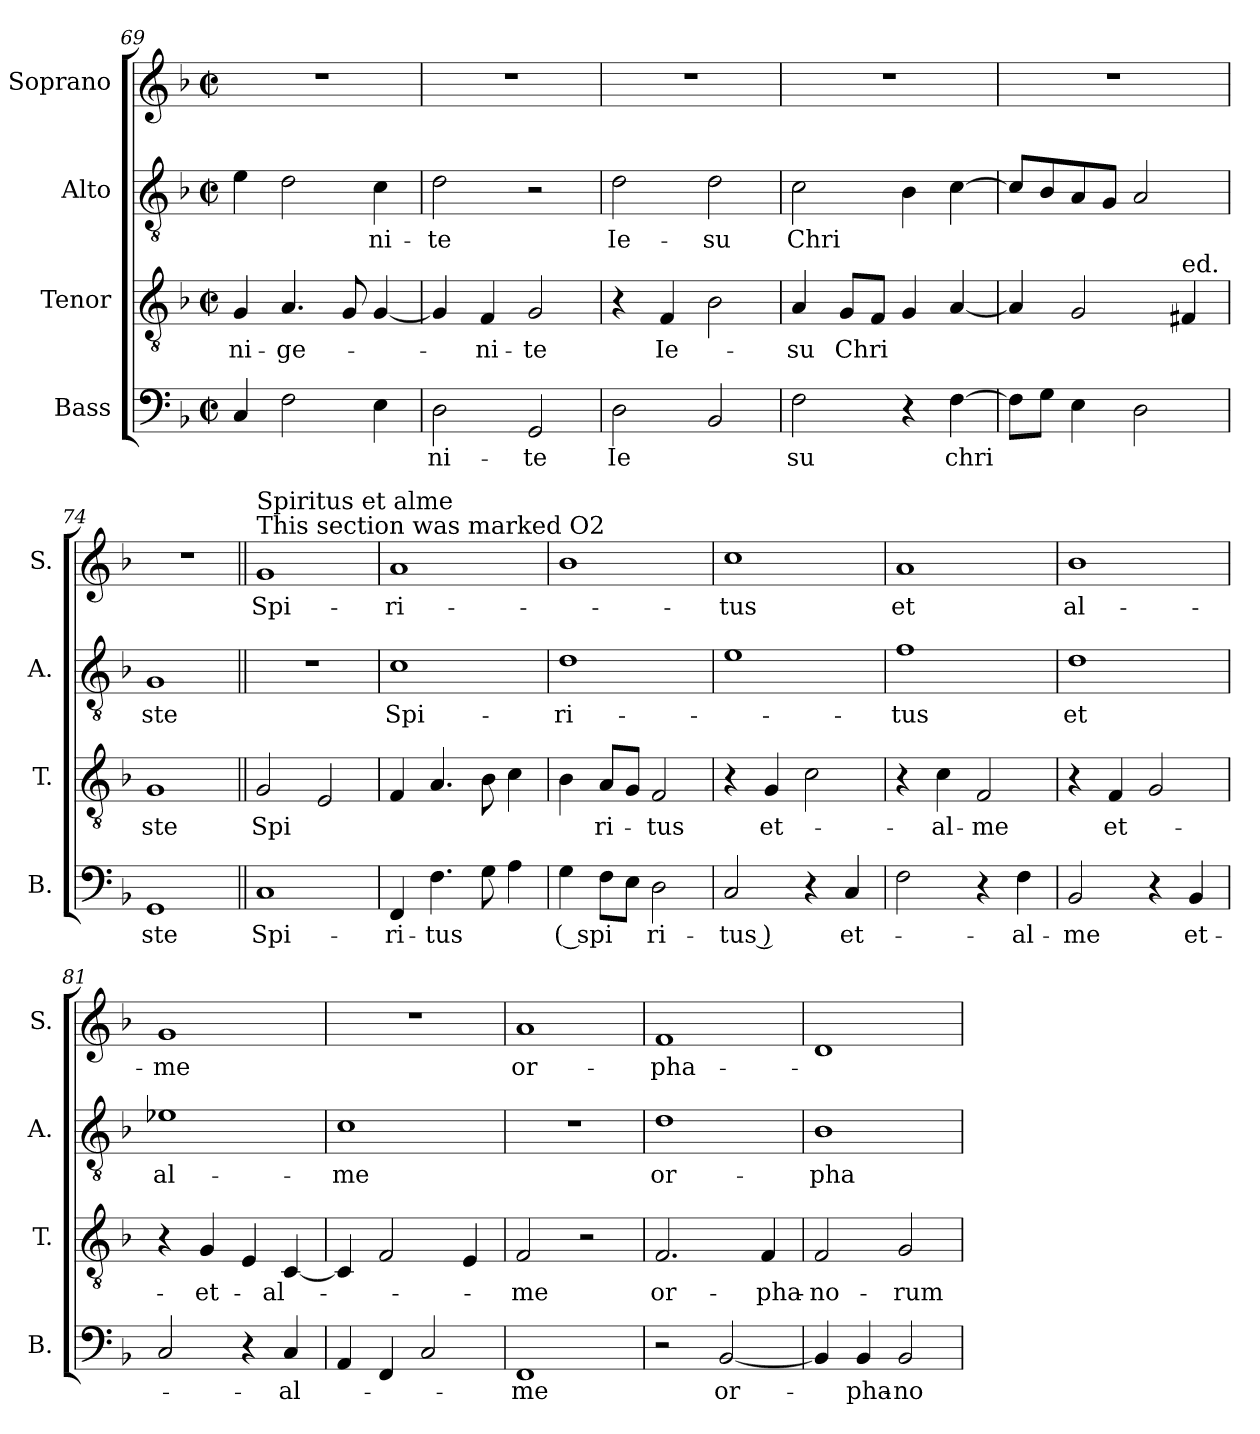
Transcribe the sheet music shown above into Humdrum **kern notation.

**kern	**text	**kern	**text	**kern	**text	**kern	**text
*part4	*part4	*part3	*part3	*part2	*part2	*part1	*part1
*staff4	*staff4	*staff3	*staff3	*staff2	*staff2	*staff1	*staff1
*I"Bass	*	*I"Tenor	*	*I"Alto	*	*I"Soprano	*
*I'B.	*	*I'T.	*	*I'A.	*	*I'S.	*
*clefF4	*	*clefGv2	*	*clefGv2	*	*clefG2	*
*k[b-]	*	*k[b-]	*	*k[b-]	*	*k[b-]	*
*M2/2	*	*M2/2	*	*M2/2	*	*M2/2	*
*met(c|)	*	*met(c|)	*	*met(c|)	*	*met(c|)	*
=69	=69	=69	=69	=69	=69	=69	=69
!	!	!	!LO:LY:b	!	!	!	!
4C/	.	4G/	-ni-	4e\	.	1r	.
!	!	!	!LO:LY:b	!	!	!	!
2F\	.	4.A/	-ge-	2d\	.	.	.
.	.	8G/	.	.	.	.	.
!	!	!	!	!	!LO:LY:b	!	!
4E\	.	[4G/	.	4c\	ni-	.	.
=70	=70	=70	=70	=70	=70	=70	=70
!	!LO:LY:b	!	!	!	!LO:LY:b	!	!
2D\	ni-	4G/]	.	2d\	-te	1r	.
!	!	!	!LO:LY:b	!	!	!	!
.	.	4F/	-ni-	.	.	.	.
!	!LO:LY:b	!	!LO:LY:b	!	!	!	!
2GG/	-te	2G/	-te	2r	.	.	.
=71	=71	=71	=71	=71	=71	=71	=71
!	!LO:LY:b	!	!	!	!LO:LY:b	!	!
2D\	Ie	4r	.	2d\	Ie-	1r	.
!	!	!	!LO:LY:b	!	!	!	!
.	.	4F/	Ie-	.	.	.	.
!	!	!	!	!	!LO:LY:b	!	!
2BB-/	.	2B-\	.	2d\	-su	.	.
=72	=72	=72	=72	=72	=72	=72	=72
!	!LO:LY:b	!	!LO:LY:b	!	!LO:LY:b	!	!
2F\	su	4A/	-su	2c\	Chri	1r	.
!	!	!	!LO:LY:b	!	!	!	!
.	.	8G/L	-Chri	.	.	.	.
.	.	8F/J	.	.	.	.	.
4r	.	4G/	.	4B-\	.	.	.
!	!LO:LY:b	!	!	!	!	!	!
[4F\	chri	[4A/	.	[4c\	.	.	.
=73	=73	=73	=73	=73	=73	=73	=73
8F\L]	.	4A/]	.	8c/L]	.	1r	.
8G\J	.	.	.	8B-/	.	.	.
4E\	.	2G/	.	8A/	.	.	.
.	.	.	.	8G/J	.	.	.
2D\	.	.	.	2A/	.	.	.
!	!	!LO:TX:a:t=ed.	!	!	!	!	!
.	.	4F#X/	.	.	.	.	.
=74	=74	=74	=74	=74	=74	=74	=74
!	!LO:LY:b	!	!LO:LY:b	!	!LO:LY:b	!	!
1GG	ste	1G	ste	1G	ste	1r	.
=75||	=75||	=75||	=75||	=75||	=75||	=75||	=75||
!	!	!	!	!	!	!LO:TX:a:t=This section was marked O2	!
!	!	!	!	!	!	!LO:TX:a:t=Spiritus et alme	!
!	!LO:LY:b	!	!LO:LY:b	!	!	!	!LO:LY:b
1C	Spi-	2G/	-Spi	1r	.	1g	Spi-
.	.	2E/	.	.	.	.	.
=76	=76	=76	=76	=76	=76	=76	=76
!	!LO:LY:b	!	!	!	!LO:LY:b	!	!LO:LY:b
4FF/	-ri-	4F/	.	1c	Spi-	1a	-ri-
!	!LO:LY:b	!	!	!	!	!	!
4.F\	-tus	4.A/	.	.	.	.	.
8G\	.	8B-\	.	.	.	.	.
4A\	.	4c\	.	.	.	.	.
=77	=77	=77	=77	=77	=77	=77	=77
!	!LO:LY:b	!	!	!	!LO:LY:b	!	!
4G\	( spi	4B-\	.	1d	-ri-	1b-	.
!	!	!	!LO:LY:b	!	!	!	!
8F\L	.	8A/L	ri-	.	.	.	.
8E\J	.	8G/J	.	.	.	.	.
!	!LO:LY:b	!	!LO:LY:b	!	!	!	!
2D\	ri-	2F/	-tus	.	.	.	.
=78	=78	=78	=78	=78	=78	=78	=78
!	!LO:LY:b	!	!	!	!	!	!LO:LY:b
2C/	-tus )	4r	.	1e	.	1cc	-tus
!	!	!	!LO:LY:b	!	!	!	!
.	.	4G/	et-	.	.	.	.
4r	.	2c\	.	.	.	.	.
!	!LO:LY:b	!	!	!	!	!	!
4C/	et-	.	.	.	.	.	.
=79	=79	=79	=79	=79	=79	=79	=79
!	!	!	!	!	!LO:LY:b	!	!LO:LY:b
2F\	.	4r	.	1f	-tus	1a	et
!	!	!	!LO:LY:b	!	!	!	!
.	.	4c\	-al-	.	.	.	.
!	!	!	!LO:LY:b	!	!	!	!
4r	.	2F/	-me	.	.	.	.
!	!LO:LY:b	!	!	!	!	!	!
4F\	-al-	.	.	.	.	.	.
=80	=80	=80	=80	=80	=80	=80	=80
!	!LO:LY:b	!	!	!	!LO:LY:b	!	!LO:LY:b
2BB-/	-me	4r	.	1d	et	1b-	al-
!	!	!	!LO:LY:b	!	!	!	!
.	.	4F/	et-	.	.	.	.
4r	.	2G/	.	.	.	.	.
!	!LO:LY:b	!	!	!	!	!	!
4BB-/	et-	.	.	.	.	.	.
=81	=81	=81	=81	=81	=81	=81	=81
!	!	!	!	!	!LO:LY:b	!	!LO:LY:b
2C/	.	4r	.	1e-X	al-	1g	-me
!	!	!	!LO:LY:b	!	!	!	!
.	.	4G/	-et-	.	.	.	.
4r	.	4E/	.	.	.	.	.
!	!LO:LY:b	!	!LO:LY:b	!	!	!	!
4C/	-al-	[4C/	-al-	.	.	.	.
=82	=82	=82	=82	=82	=82	=82	=82
!	!	!	!	!	!LO:LY:b	!	!
4AA/	.	4C/]	.	1c	-me	1r	.
4FF/	.	2F/	.	.	.	.	.
2C/	.	.	.	.	.	.	.
.	.	4E/	.	.	.	.	.
=83	=83	=83	=83	=83	=83	=83	=83
!	!LO:LY:b	!	!LO:LY:b	!	!	!	!LO:LY:b
1FF	-me	2F/	-me	1r	.	1a	or-
.	.	2r	.	.	.	.	.
=84	=84	=84	=84	=84	=84	=84	=84
!	!	!	!LO:LY:b	!	!LO:LY:b	!	!LO:LY:b
2r	.	2.F/	or-	1d	or-	1f	-pha-
!	!LO:LY:b	!	!	!	!	!	!
[2BB-/	or-	.	.	.	.	.	.
!	!	!	!LO:LY:b	!	!	!	!
.	.	4F/	-pha-	.	.	.	.
=85	=85	=85	=85	=85	=85	=85	=85
!	!	!	!LO:LY:b	!	!LO:LY:b	!	!
4BB-/]	.	2F/	-no-	1B-	-pha	1d	.
!	!LO:LY:b	!	!	!	!	!	!
4BB-/	-pha-	.	.	.	.	.	.
!	!LO:LY:b	!	!LO:LY:b	!	!	!	!
2BB-/	-no-	2G/	-rum	.	.	.	.
=	=	=	=	=	=	=	=
*-	*-	*-	*-	*-	*-	*-	*-
